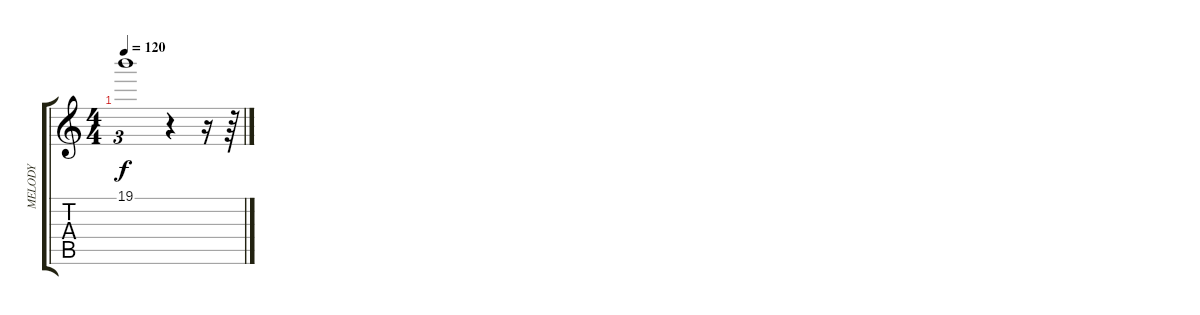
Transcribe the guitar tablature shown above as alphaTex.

\track ("MELODY" "MELODY") {instrument electricguitarjazz}
\staff {score tabs}
\tuning (E4 B3 G3 D3 A2 E2) {hide}
\ts (4 4)
\tempo 120
\clef g2
\ks c
19.1{t}.1{tu (3 2) dy f} r.4 r.16 r.64
